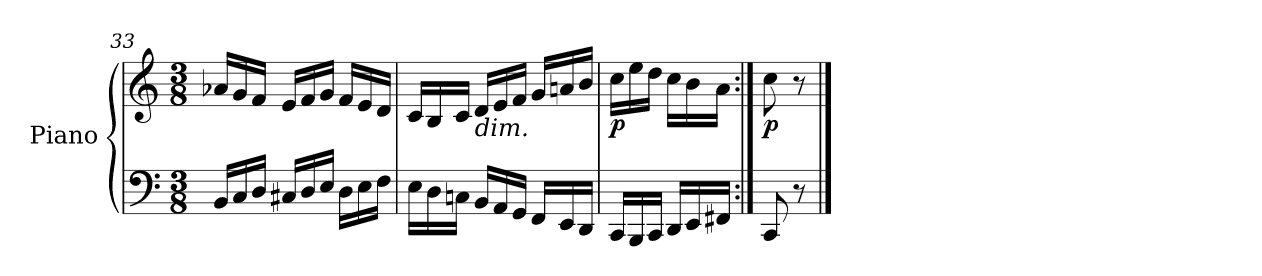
**kern	**kern	**dynam
*part1	*part1	*part1
*staff2	*staff1	*staff1/2
*I"Piano	*	*
*I'Pno.	*	*
*clefF4	*clefG2	*
*k[]	*k[]	*
*M3/8	*M3/8	*
*Xtuplet	*Xtuplet	*
=33	=33	=33
24BB/LL	24a-X/LL	.
24C/	24g/	.
24D/JJ	24f/JJ	.
24C#X/LL	24e/LL	.
24D/	24f/	.
24E/JJ	24g/JJ	.
24D\LL	24f/LL	.
24E\	24e/	.
24F\JJ	24d/JJ	.
=34	=34	=34
24E\LL	24c/LL	.
24D\	24B/	.
24Cn\JJ	24c/JJ	.
!	!LO:TX:b:i:t=dim.	!
24BB/LL	24d/LL	.
24AA/	24e/	.
24GG/JJ	24f/JJ	.
24FF/LL	24g/LL	.
24EE/	24an/	.
24DD/JJ	24b/JJ	.
=35	=35	=35
!	!	!LO:DY:b
24CC/LL	24cc\LL	p
24BBB/	24ee\	.
24CC/JJ	24dd\JJ	.
24DD/LL	24cc\LL	.
24EE/	24b\	.
24FF#X/JJ	24a\JJ	.
=36:|!	=36:|!	=36:|!
!	!	!LO:DY:b
8CC/	8cc\	p
8r	8r	.
==	==	==
*-	*-	*-
